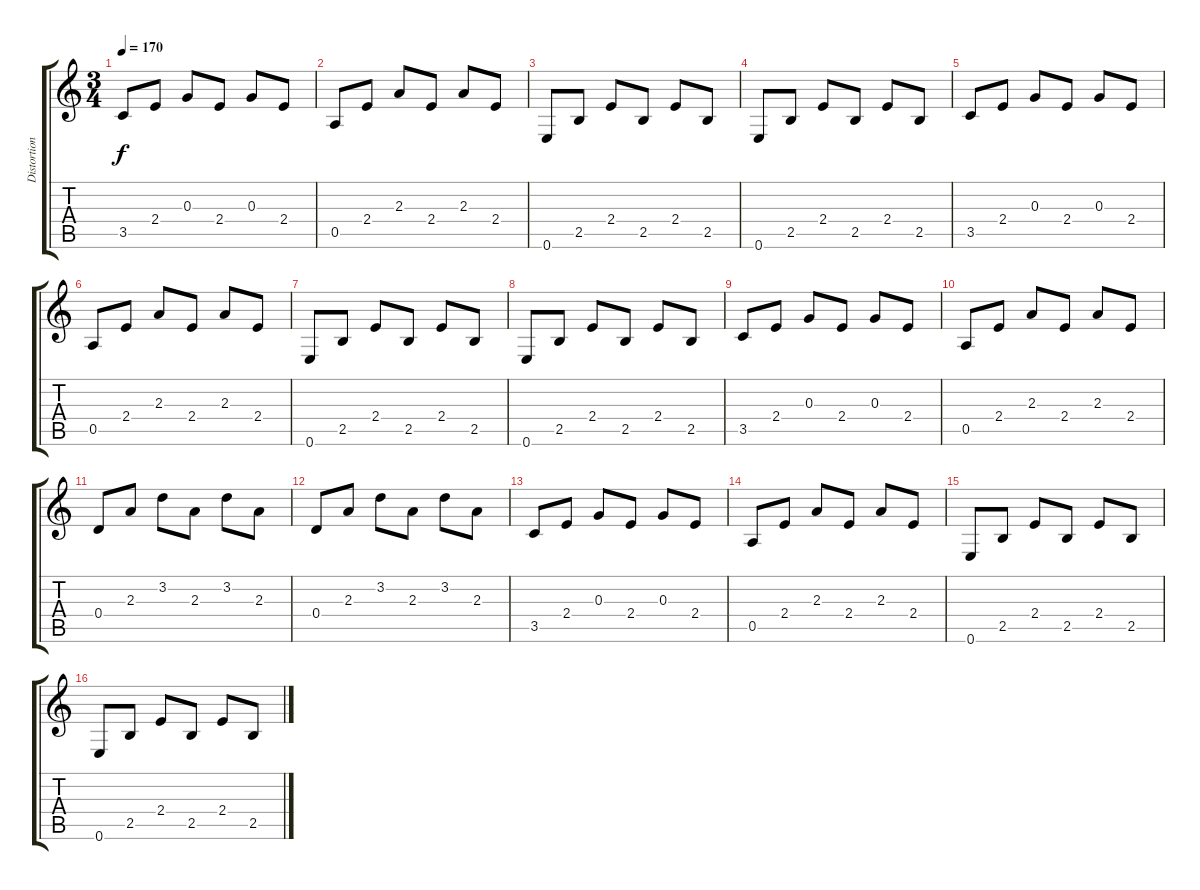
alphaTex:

\track ("Distortion Lead" "Distortion") {instrument distortionguitar}
\staff {score tabs}
\tuning (E4 B3 G3 D3 A2 E2) {hide}
\ts (3 4)
\tempo 170
\clef g2
\ks c
3.5.8{dy f} 2.4.8 0.3.8 2.4.8 0.3.8 2.4.8 |
0.5.8 2.4.8 2.3.8 2.4.8 2.3.8 2.4.8 |
0.6.8 2.5.8 2.4.8 2.5.8 2.4.8 2.5.8 |
0.6.8 2.5.8 2.4.8 2.5.8 2.4.8 2.5.8 |
3.5.8 2.4.8 0.3.8 2.4.8 0.3.8 2.4.8 |
0.5.8 2.4.8 2.3.8 2.4.8 2.3.8 2.4.8 |
0.6.8 2.5.8 2.4.8 2.5.8 2.4.8 2.5.8 |
0.6.8 2.5.8 2.4.8 2.5.8 2.4.8 2.5.8 |
3.5.8 2.4.8 0.3.8 2.4.8 0.3.8 2.4.8 |
0.5.8 2.4.8 2.3.8 2.4.8 2.3.8 2.4.8 |
0.4.8 2.3.8 3.2.8 2.3.8 3.2.8 2.3.8 |
0.4.8 2.3.8 3.2.8 2.3.8 3.2.8 2.3.8 |
3.5.8 2.4.8 0.3.8 2.4.8 0.3.8 2.4.8 |
0.5.8 2.4.8 2.3.8 2.4.8 2.3.8 2.4.8 |
0.6.8 2.5.8 2.4.8 2.5.8 2.4.8 2.5.8 |
0.6.8 2.5.8 2.4.8 2.5.8 2.4.8 2.5.8
